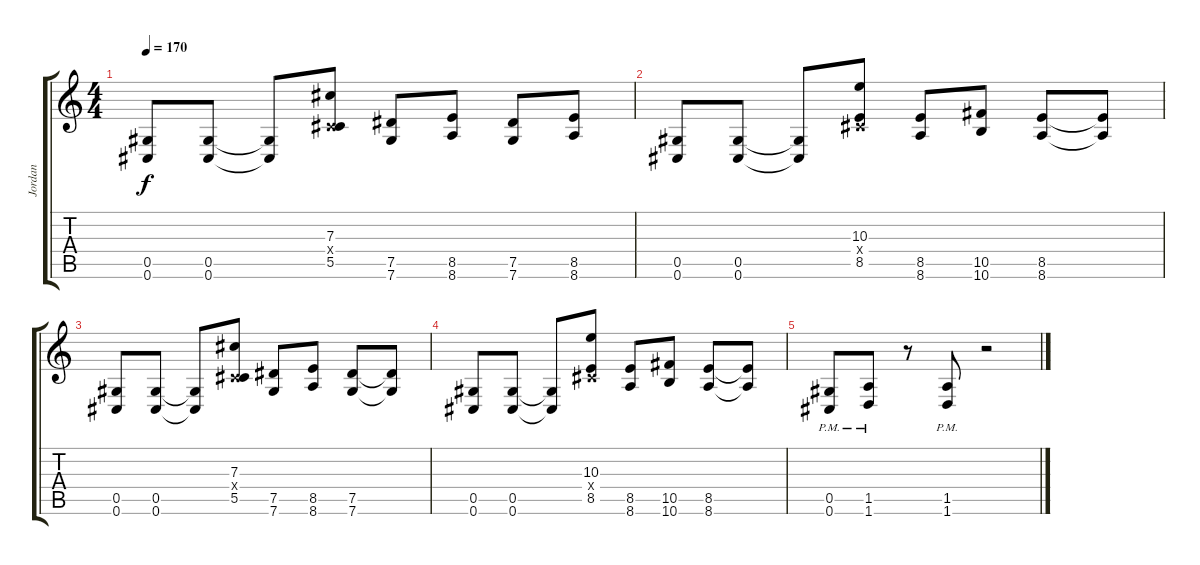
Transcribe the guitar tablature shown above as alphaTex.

\track ("Jordan" "Jordan") {instrument distortionguitar}
\staff {score tabs}
\tuning (Eb4 Bb3 Gb3 Db3 Ab2 Db2) {hide}
\ts (4 4)
\tempo 170
\clef g2
\ks c
(0.5 0.6).8{dy f} (0.5 0.6).8 (0.5{t} 0.6{t}).8 (7.3 0.4{x} 5.5).8 (7.5 7.6).8 (8.5 8.6).8 (7.5 7.6).8 (8.5 8.6).8 |
(0.5 0.6).8 (0.5 0.6).8 (0.5{t} 0.6{t}).8 (10.3 0.4{x} 8.5).8 (8.5 8.6).8 (10.5 10.6).8 (8.5 8.6).8 (8.5{t} 8.6{t}).8 |
(0.5 0.6).8 (0.5 0.6).8 (0.5{t} 0.6{t}).8 (7.3 0.4{x} 5.5).8 (7.5 7.6).8 (8.5 8.6).8 (7.5 7.6).8 (7.5{t} 7.6{t}).8 |
(0.5 0.6).8 (0.5 0.6).8 (0.5{t} 0.6{t}).8 (10.3 0.4{x} 8.5).8 (8.5 8.6).8 (10.5 10.6).8 (8.5 8.6).8 (8.5{t} 8.6{t}).8 |
(0.5{pm} 0.6{pm}).8 (1.5{pm} 1.6{pm}).8 r.8 (1.5{pm} 1.6{pm}).8 r.2
